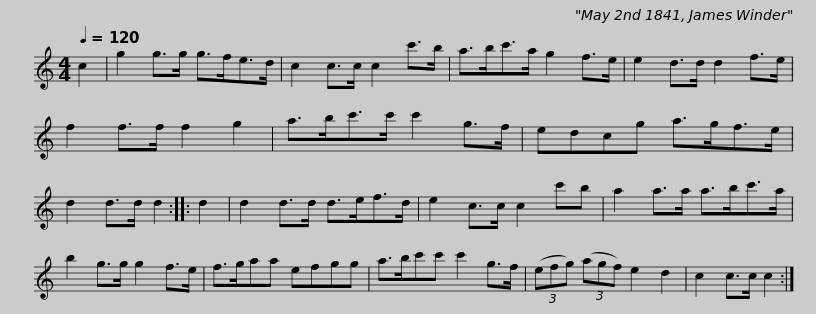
X:1
L:1/8
Q:1/4=120
M:4/4
I:linebreak $
K:C
V:1 treble
V:1
 c2 | g2 g>g g>fe>d | c2 c>c c2 c'>b | a>bc'>a g2 f>e | e2 d>d d2 f>e |$ %5
 f2 f>f f2 g2 | a>bc'>c' c'2 g>f | edcg a>gf>e | d2 d>d d2 ::$ d2 | %10
 d2 d>d d>ef>d | e2 c>c c2 c'b | a2 a>a a>bc'>a | b2 g>g g2 f>e |$ f>gaa efgg | %15
 a>bc'c' c'2 g>f | (3(efg) (3(agf) e2 d2 | c2 c>c c2 :| %18
